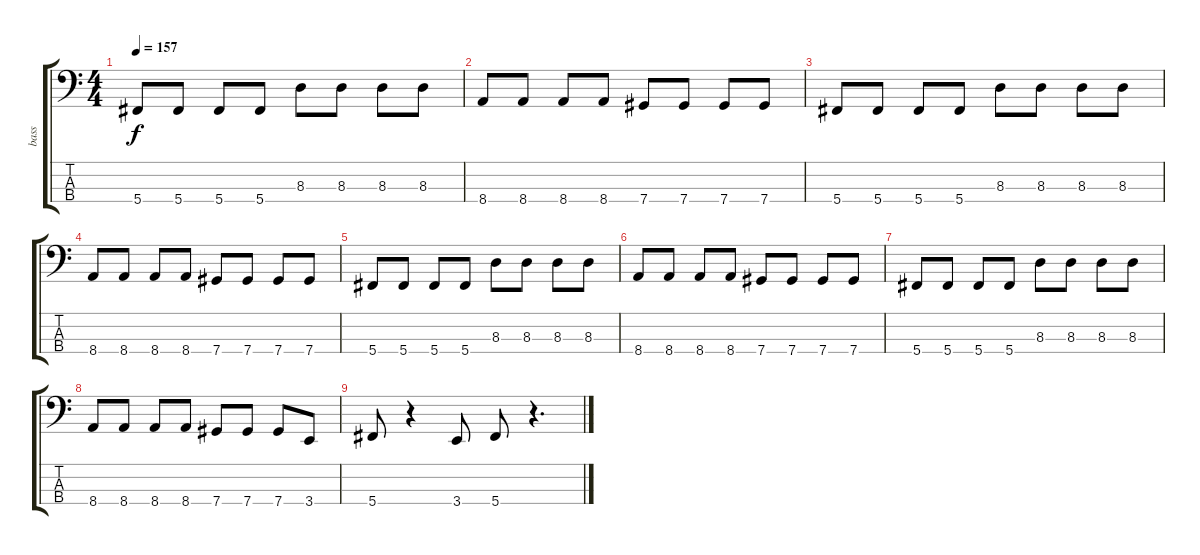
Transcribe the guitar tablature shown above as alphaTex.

\track ("bass" "bass") {instrument electricbassfinger}
\staff {score tabs}
\tuning (E2 B1 Gb1 Db1) {hide}
\ts (4 4)
\tempo 157
\clef f4
\ks c
5.4.8{dy f} 5.4.8 5.4.8 5.4.8 8.3.8 8.3.8 8.3.8 8.3.8 |
8.4.8 8.4.8 8.4.8 8.4.8 7.4.8 7.4.8 7.4.8 7.4.8 |
5.4.8 5.4.8 5.4.8 5.4.8 8.3.8 8.3.8 8.3.8 8.3.8 |
8.4.8 8.4.8 8.4.8 8.4.8 7.4.8 7.4.8 7.4.8 7.4.8 |
5.4.8 5.4.8 5.4.8 5.4.8 8.3.8 8.3.8 8.3.8 8.3.8 |
8.4.8 8.4.8 8.4.8 8.4.8 7.4.8 7.4.8 7.4.8 7.4.8 |
5.4.8 5.4.8 5.4.8 5.4.8 8.3.8 8.3.8 8.3.8 8.3.8 |
8.4.8 8.4.8 8.4.8 8.4.8 7.4.8 7.4.8 7.4.8 3.4.8 |
5.4.8 r.4 3.4.8 5.4.8 r.4{d}
